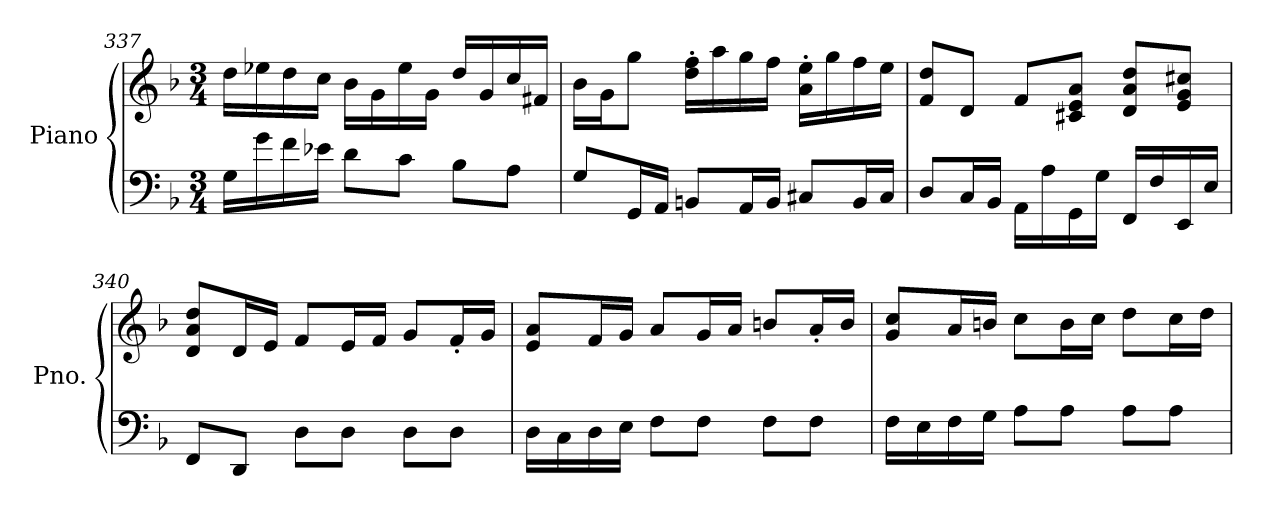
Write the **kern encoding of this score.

**kern	**kern
*part1	*part1
*staff2	*staff1
*I"Piano	*
*I'Pno.	*
*clefF4	*clefG2
*k[b-]	*k[b-]
*M3/4	*M3/4
=337	=337
16G\LL	16dd\LL
16g\	16ee-X\
16f\	16dd\
16e-X\JJ	16cc\JJ
8d\L	16b-\LL
.	16g\
8c\J	16ee-\
.	16g\JJ
8B-\L	16dd/LL
.	16g/
8A\J	16cc/
.	16f#X/JJ
=338	=338
8G/L	16b-\LL
.	16g\J
16GG/L	8gg\J
16AA/JJ	.
8BBn/L	16dd\' 16ff\'LL
.	16aa\
16AA/L	16gg\
16BB/JJ	16ff\JJ
8C#X/L	16a\' 16ee\'LL
.	16gg\
16BB/L	16ff\
16C#/JJ	16ee\JJ
=339	=339
8D/L	8f/ 8dd/L
16C/L	8d/J
16BB-/JJ	.
16AA\LL	8f/L
16A\	.
16GG\	8c#X/ 8e/ 8a/J
16G\JJ	.
16FF/LL	8d/ 8a/ 8dd/L
16F/	.
16EE/	8e/ 8g/ 8cc#X/J
16E/JJ	.
=340	=340
8FF/L	8d/ 8a/ 8dd/L
8DD/J	16d/L
.	16e/JJ
8D\L	8f/L
8D\J	16e/L
.	16f/JJ
8D\L	8g/L
8D\J	16f'/L
.	16g/JJ
=341	=341
16D\LL	8e/ 8a/L
16C\	.
16D\	16f/L
16E\JJ	16g/JJ
8F\L	8a/L
8F\J	16g/L
.	16a/JJ
8F\L	8bn/L
8F\J	16a'/L
.	16b/JJ
=342	=342
16F\LL	8g/ 8cc/L
16E\	.
16F\	16a/L
16G\JJ	16bn/JJ
8A\L	8cc\L
8A\J	16b\L
.	16cc\JJ
8A\L	8dd\L
8A\J	16cc\L
.	16dd\JJ
=	=
*-	*-
